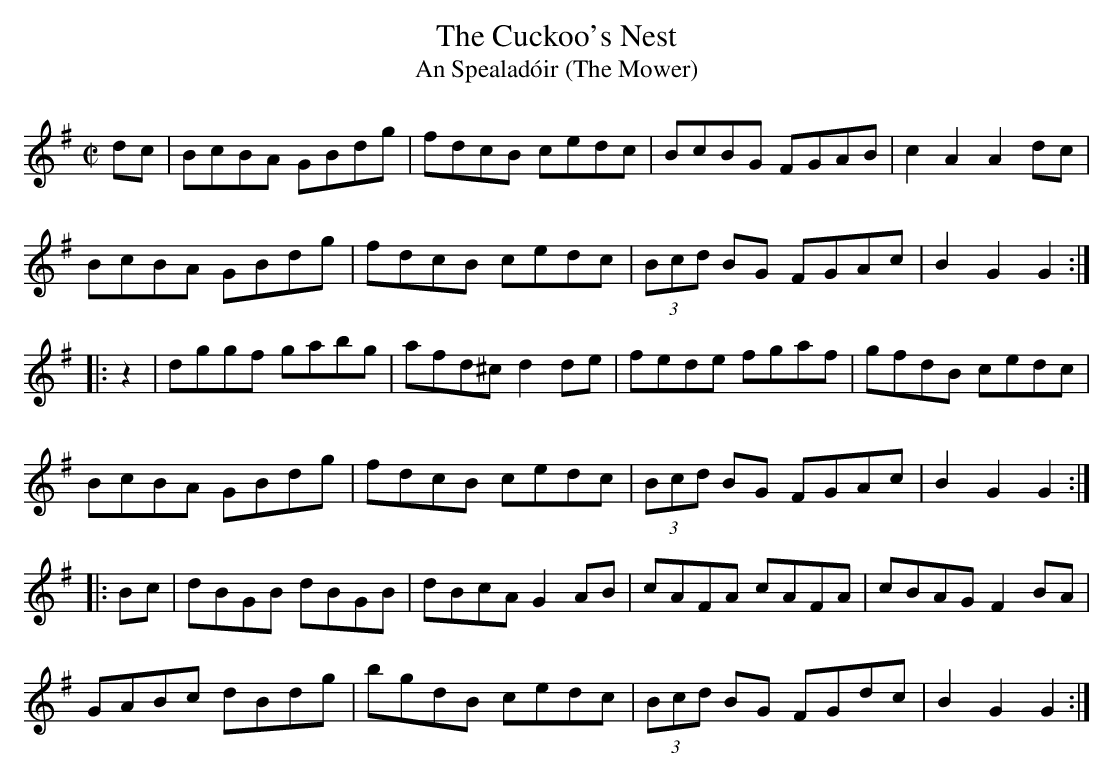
X:1
T:Cuckoo's Nest, The
T:An Spealad\'oir (The Mower)
M:C|
L:1/8
K:G
dc|BcBA GBdg|fdcB cedc|BcBG FGAB|c2A2 A2dc|
BcBA GBdg|fdcB cedc|(3Bcd BG FGAc|B2G2 G2:|
|:z2|dggf gabg|afd^c d2de|fede fgaf|gfdB cedc|
BcBA GBdg|fdcB cedc|(3Bcd BG FGAc|B2G2 G2:|
|:Bc|dBGB dBGB|dBcA G2AB|cAFA cAFA|cBAG F2BA|
GABc dBdg|bgdB cedc|(3Bcd BG FGdc|B2G2 G2:|
